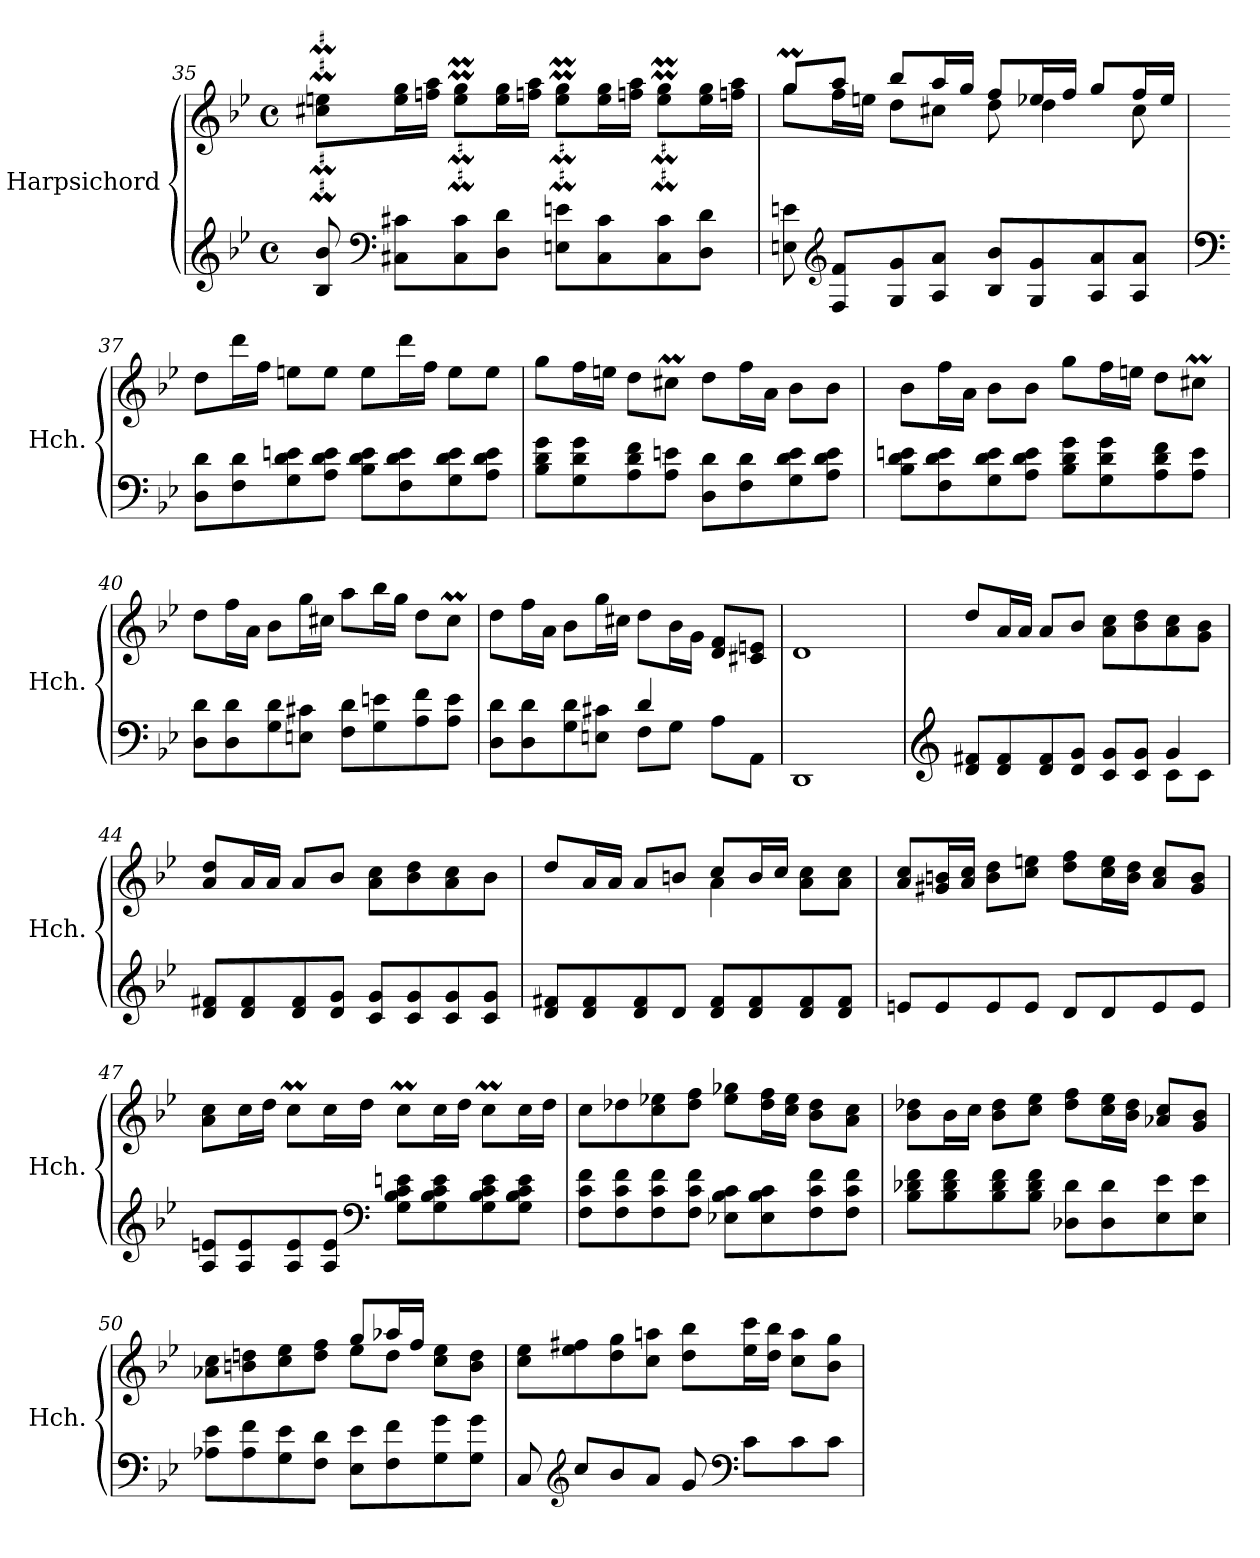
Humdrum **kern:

**kern	**kern
*part1	*part1
*staff2	*staff1
*I"Harpsichord	*
*I'Hch.	*
!!LO:LB:g=z
*clefG2	*clefG2
*k[b-e-]	*k[b-e-]
*M4/4	*M4/4
*met(c)	*met(c)
=35	=35
8B-/ 8b-/	8cc#X\M 8een\ML
*clefF4	*
8C#X\ 8c#X\L	16ee\ 16gg\L
.	16ff\ 16aa\JJ
8C#\ 8c#\	8ee\M 8gg\ML
8D\ 8d\J	16ee\ 16gg\L
.	16ff\ 16aa\JJ
8En\ 8en\L	8ee\M 8gg\ML
8C#\ 8c#\	16ee\ 16gg\L
.	16ff\ 16aa\JJ
8C#\ 8c#\	8ee\M 8gg\ML
8D\ 8d\J	16ee\ 16gg\L
.	16ff\ 16aa\JJ
=36	=36
*	*^
8En\ 8en\	8ggM/L	8gg\L
*clefG2	*	*
8F/ 8f/L	8aa/J	16ff\L
.	.	16een\JJ
8G/ 8g/	8bb-/L	8dd\L
8A/ 8a/J	16aa/L	8cc#X\J
.	16gg/JJ	.
8B-/ 8b-/L	8ff/L	8dd\
8G/ 8g/	16ee-X/L	4dd\
.	16ff/JJ	.
8A/ 8a/	8gg/L	.
8A/ 8a/J	16ff/L	8cc#\
.	16ee-/JJ	.
*	*v	*v
!!LO:PB:g=z
=37	=37
*clefF4	*
8D\ 8d\L	8dd\L
8F\ 8d\	16ddd\L
.	16ff\JJ
8G\ 8d\ 8en\	8een\L
8A\ 8d\ 8e\J	8ee\J
8B-\ 8d\ 8e\L	8ee\L
8F\ 8d\ 8e\	16ddd\L
.	16ff\JJ
8G\ 8d\ 8e\	8ee\L
8A\ 8d\ 8e\J	8ee\J
=38	=38
8B-\ 8d\ 8g\L	8gg\L
8G\ 8d\ 8g\	16ff\L
.	16een\JJ
8A\ 8d\ 8f\	8dd\L
8A\ 8en\J	8cc#Xm\J
8D\ 8d\L	8dd\L
8F\ 8d\	16ff\L
.	16a\JJ
8G\ 8d\ 8e\	8b-\L
8A\ 8d\ 8e\J	8b-\J
=39	=39
8B-\ 8d\ 8en\L	8b-\L
8F\ 8d\ 8e\	16ff\L
.	16a\JJ
8G\ 8d\ 8e\	8b-\L
8A\ 8d\ 8e\J	8b-\J
8B-\ 8d\ 8g\L	8gg\L
8G\ 8d\ 8g\	16ff\L
.	16een\JJ
8A\ 8d\ 8f\	8dd\L
8A\ 8e\J	8cc#Xm\J
!!LO:LB:g=z
=40	=40
8D\ 8d\L	8dd\L
8D\ 8d\	16ff\L
.	16a\JJ
8G\ 8d\	8b-\L
8En\ 8c#X\J	16gg\L
.	16cc#X\JJ
8F\ 8d\L	8aa\L
8G\ 8en\	16bb-\L
.	16gg\JJ
8A\ 8f\	8dd\L
8A\ 8e\J	8cc#m\J
=41	=41
*^	*
8D\ 8d\L	2ryy	8dd\L
8D\ 8d\	.	16ff\L
.	.	16a\JJ
8G\ 8d\	.	8b-\L
8En\ 8c#X\J	.	16gg\L
.	.	16cc#X\JJ
4d/	8F\L	8dd\L
.	8G\J	16b-\L
.	.	16g\JJ
8A\L	4ryy	8d/ 8f/L
8AA\J	.	8c#X/ 8en/J
*v	*v	*
=42	=42
1DD	1d
=43	=43
*clefG2	*
*^	*
8d/ 8f#X/L	2.ryy	8dd/L
8d/ 8f#/	.	16a/L
.	.	16a/JJ
8d/ 8f#/	.	8a/L
8d/ 8g/J	.	8b-/J
8c/ 8g/L	.	8a\ 8cc\L
8c/ 8g/J	.	8b-\ 8dd\
4g/	8c\L	8a\ 8cc\
.	8c\J	8g\ 8b-\J
*v	*v	*
!!LO:LB:g=z
=44	=44
8d/ 8f#X/L	8a/ 8dd/L
8d/ 8f#/	16a/L
.	16a/JJ
8d/ 8f#/	8a/L
8d/ 8g/J	8b-/J
8c/ 8g/L	8a\ 8cc\L
8c/ 8g/	8b-\ 8dd\
8c/ 8g/	8a\ 8cc\
8c/ 8g/J	8b-\J
=45	=45
*	*^
8d/ 8f#X/L	8dd/L	2ryy
8d/ 8f#/	16a/L	.
.	16a/JJ	.
8d/ 8f#/	8a/L	.
8d/J	8bn/J	.
8d/ 8f#/L	8cc/L	4a\
8d/ 8f#/	16b/L	.
.	16cc/JJ	.
8d/ 8f#/	8a\ 8cc\L	4ryy
8d/ 8f#/J	8a\ 8cc\J	.
*	*v	*v
=46	=46
8en/L	8a/ 8cc/L
8e/	16g#X/ 16bn/L
.	16a/ 16cc/JJ
8e/	8b\ 8dd\L
8e/J	8cc\ 8een\J
8d/L	8dd\ 8ff\L
8d/	16cc\ 16ee\L
.	16b\ 16dd\JJ
8e/	8a/ 8cc/L
8e/J	8g#/ 8b/J
!!LO:LB:g=z
=47	=47
8A/ 8en/L	8a\ 8cc\L
8A/ 8e/	16cc\L
.	16dd\JJ
8A/ 8e/	8ccM\L
8A/ 8e/J	16cc\L
.	16dd\JJ
*clefF4	*
8G\ 8B-\ 8c\ 8en\L	8ccM\L
8G\ 8B-\ 8c\ 8e\	16cc\L
.	16dd\JJ
8G\ 8B-\ 8c\ 8e\	8ccM\L
8G\ 8B-\ 8c\ 8e\J	16cc\L
.	16dd\JJ
=48	=48
8F\ 8c\ 8f\L	8cc\L
8F\ 8c\ 8f\	8dd-X\
8F\ 8c\ 8f\	8cc\ 8ee-X\
8F\ 8c\ 8f\J	8dd-\ 8ff\J
8E-X\ 8B-\ 8c\L	8ee-\ 8gg-X\L
8E-\ 8B-\ 8c\	16dd-\ 16ff\L
.	16cc\ 16ee-\JJ
8F\ 8c\ 8f\	8b-\ 8dd-\L
8F\ 8c\ 8f\J	8a\ 8cc\J
=49	=49
8B-\ 8d-X\ 8f\L	8b-\ 8dd-X\L
8B-\ 8d-\ 8f\	16b-\L
.	16cc\JJ
8B-\ 8d-\ 8f\	8b-\ 8dd-\L
8B-\ 8d-\ 8f\J	8cc\ 8ee-\J
8D-X\ 8d-\L	8dd-\ 8ff\L
8D-\ 8d-\	16cc\ 16ee-\L
.	16b-\ 16dd-\JJ
8E-\ 8e-\	8a-X/ 8cc/L
8E-\ 8e-\J	8g/ 8b-/J
!!LO:LB:g=z
=50	=50
*	*^
8A-X\ 8e-\L	8a-X\ 8cc\L	2ryy
8A-\ 8f\	8bn\ 8ddn\	.
8G\ 8e-\	8cc\ 8ee-\	.
8F\ 8d\J	8dd\ 8ff\J	.
8E-\ 8e-\L	8gg/L	8ee-\L
8F\ 8f\	16aa-X/L	8dd\J
.	16ff/JJ	.
8G\ 8g\	8cc\ 8ee-\L	4ryy
8G\ 8g\J	8b\ 8dd\J	.
*	*v	*v
=51	=51
8C/	8cc\ 8ee-\L
*clefG2	*
8cc/L	8ee-\ 8ff#X\
8b-/	8dd\ 8gg\
8a/J	8cc\ 8aan\J
8g/	8dd\ 8bb-\L
*clefF4	*
8c\L	16ee-\ 16ccc\L
.	16dd\ 16bb-\JJ
8c\	8cc\ 8aa\L
8c\J	8b-\ 8gg\J
=	=
*-	*-
